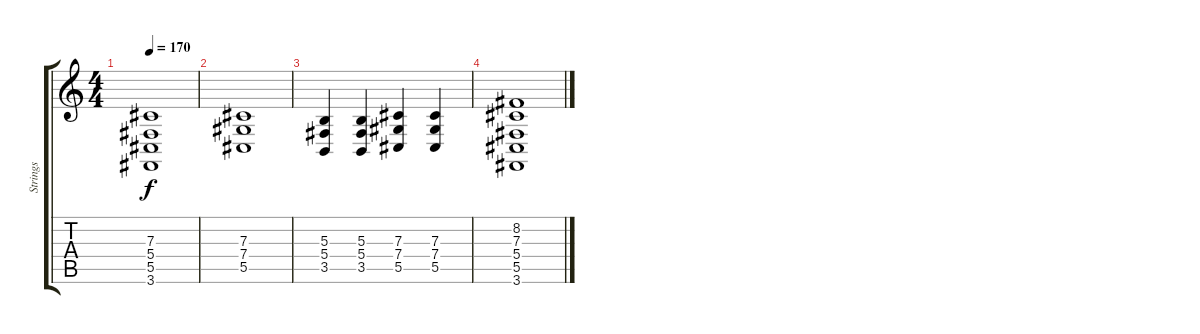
\track ("Strings" "Strings") {instrument stringensemble1}
\staff {score tabs}
\tuning (Eb4 Bb3 Gb3 Db3 Ab2 Eb2) {hide}
\ts (4 4)
\tempo 170
\clef g2
\ks c
(7.3 5.4 5.5 3.6).1{dy f} |
(7.3 7.4 5.5).1 |
(5.3 5.4 3.5).4 (5.3 5.4 3.5).4 (7.3 7.4 5.5).4 (7.3 7.4 5.5).4 |
(8.2 7.3 5.4 5.5 3.6).1
